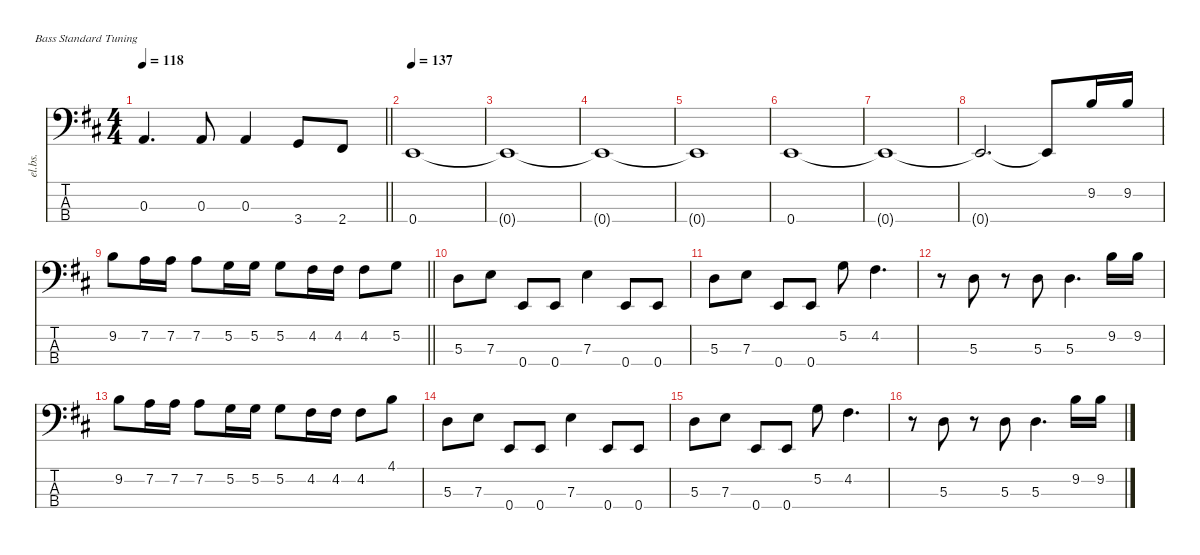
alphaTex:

\defaultSystemsLayout 4
\hideDynamics
\bracketExtendMode nobrackets
\otherSystemsTrackNameOrientation horizontal
\track ("Cliff - Bass" "el.bs.") {defaultSystemsLayout 8 instrument electricbassfinger}
\staff {score tabs}
\tuning (G2 D2 A1 E1)
\ts (4 4)
\tempo 118
\clef f4
\barLineRight lightlight
\ks bminor
0.3{acc forcenatural}.4{d dy fff beam Up} 0.3{acc forcenatural}.8{beam Up} 0.3{acc forcenatural}.4{beam Up} 3.4{acc forcenatural}.8{beam Up} 2.4{acc #}.8{beam Up} |
\tempo 137
0.4{acc forcenatural}.1{beam Up} |
0.4{t acc forcenatural}.1{dy f beam Up} |
0.4{t acc forcenatural}.1{beam Up} |
0.4{t acc forcenatural}.1{beam Up} |
0.4{acc forcenatural}.1{beam Up} |
0.4{t acc forcenatural}.1{beam Up} |
0.4{t acc forcenatural}.2{d beam Up} 0.4{t acc forcenatural}.8{dy ff beam Up} 9.2{acc forcenatural}.16{dy f beam Up} 9.2{acc forcenatural}.16{beam Up} |
\barLineRight lightlight
9.2{acc forcenatural}.8{beam Down} 7.2{acc forcenatural}.16{beam Down} 7.2{acc forcenatural}.16{beam Down} 7.2{acc forcenatural}.8{beam Down} 5.2{acc forcenatural}.16{beam Down} 5.2{acc forcenatural}.16{beam Down} 5.2{acc forcenatural}.8{beam Down} 4.2{acc #}.16{beam Down} 4.2{acc #}.16{beam Down} 4.2{acc #}.8{beam Down} 5.2{acc forcenatural}.8{beam Down} |
5.3{acc forcenatural}.8{beam Down} 7.3{acc forcenatural}.8{beam Down} 0.4{acc forcenatural}.8{beam Up} 0.4{acc forcenatural}.8{beam Up} 7.3{acc forcenatural}.4{beam Down} 0.4{acc forcenatural}.8{beam Up} 0.4{acc forcenatural}.8{beam Up} |
5.3{acc forcenatural}.8{beam Down} 7.3{acc forcenatural}.8{beam Down} 0.4{acc forcenatural}.8{beam Up} 0.4{acc forcenatural}.8{beam Up} 5.2{acc forcenatural}.8{beam Down} 4.2{acc #}.4{d beam Down} |
r.8{beam Down} 5.3{acc forcenatural}.8{beam Down} r.8{beam Down} 5.3{acc forcenatural}.8{beam Down} 5.3{acc forcenatural}.4{d beam Down} 9.2{acc forcenatural}.16{beam Down} 9.2{acc forcenatural}.16{beam Down} |
9.2{acc forcenatural}.8{beam Down} 7.2{acc forcenatural}.16{beam Down} 7.2{acc forcenatural}.16{beam Down} 7.2{acc forcenatural}.8{beam Down} 5.2{acc forcenatural}.16{beam Down} 5.2{acc forcenatural}.16{beam Down} 5.2{acc forcenatural}.8{beam Down} 4.2{acc #}.16{beam Down} 4.2{acc #}.16{beam Down} 4.2{acc #}.8{beam Down} 4.1{acc forcenatural}.8{beam Down} |
5.3{acc forcenatural}.8{beam Down} 7.3{acc forcenatural}.8{beam Down} 0.4{acc forcenatural}.8{beam Up} 0.4{acc forcenatural}.8{beam Up} 7.3{acc forcenatural}.4{beam Down} 0.4{acc forcenatural}.8{beam Up} 0.4{acc forcenatural}.8{beam Up} |
5.3{acc forcenatural}.8{beam Down} 7.3{acc forcenatural}.8{beam Down} 0.4{acc forcenatural}.8{beam Up} 0.4{acc forcenatural}.8{beam Up} 5.2{acc forcenatural}.8{beam Down} 4.2{acc #}.4{d beam Down} |
r.8{beam Down} 5.3{acc forcenatural}.8{beam Down} r.8{beam Down} 5.3{acc forcenatural}.8{beam Down} 5.3{acc forcenatural}.4{d beam Down} 9.2{acc forcenatural}.16{beam Down} 9.2{acc forcenatural}.16{beam Down}
